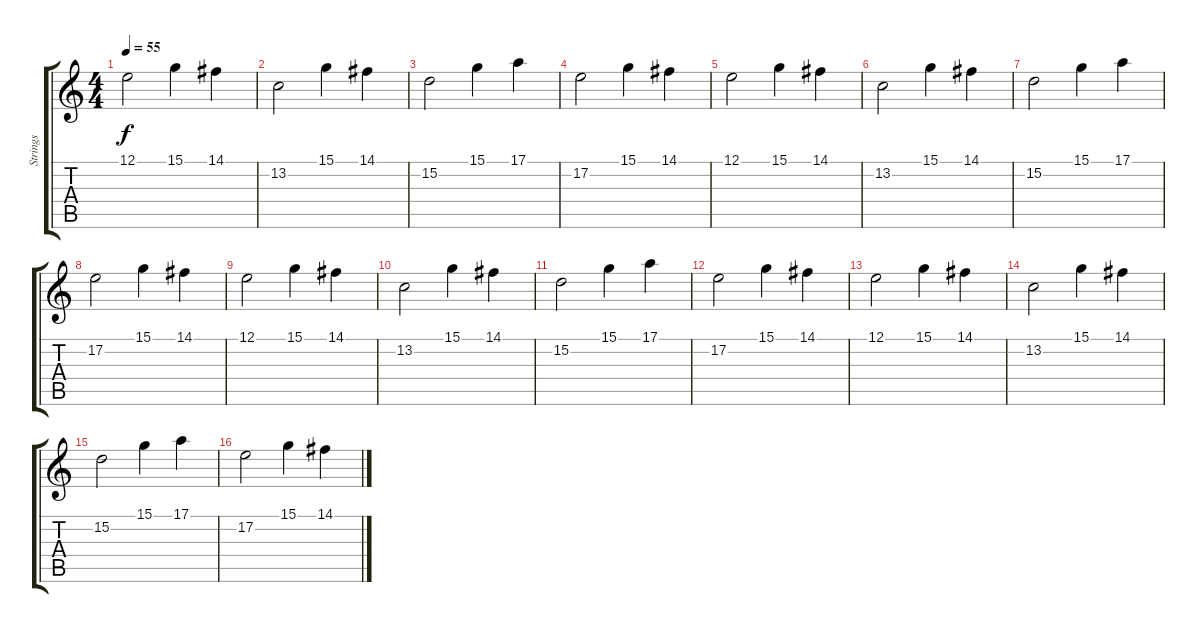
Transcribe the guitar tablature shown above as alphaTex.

\track ("Strings" "Strings") {instrument stringensemble1}
\staff {score tabs}
\tuning (E4 B3 G3 D3 A2 E2) {hide}
\ts (4 4)
\tempo 55
\clef g2
\ks c
12.1.2{dy f} 15.1.4 14.1.4 |
13.2.2 15.1.4 14.1.4 |
15.2.2 15.1.4 17.1.4 |
17.2.2 15.1.4 14.1.4 |
12.1.2 15.1.4 14.1.4 |
13.2.2 15.1.4 14.1.4 |
15.2.2 15.1.4 17.1.4 |
17.2.2 15.1.4 14.1.4 |
12.1.2 15.1.4 14.1.4 |
13.2.2 15.1.4 14.1.4 |
15.2.2 15.1.4 17.1.4 |
17.2.2 15.1.4 14.1.4 |
12.1.2 15.1.4 14.1.4 |
13.2.2 15.1.4 14.1.4 |
15.2.2 15.1.4 17.1.4 |
17.2.2 15.1.4 14.1.4
